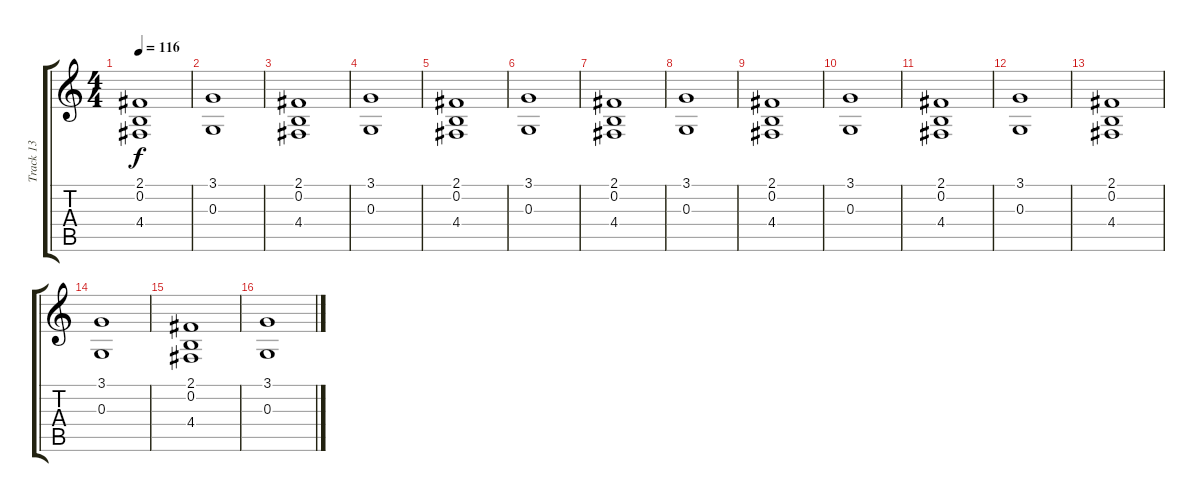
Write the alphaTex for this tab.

\track ("Track 13" "Track 13") {instrument choiraahs}
\staff {score tabs}
\tuning (E4 B3 G3 D3 A2 E2) {hide}
\ts (4 4)
\tempo 116
\clef g2
\ks c
(2.1 0.2 4.4).1{dy f} |
(3.1 0.3).1 |
(2.1 0.2 4.4).1 |
(3.1 0.3).1 |
(2.1 0.2 4.4).1 |
(3.1 0.3).1 |
(2.1 0.2 4.4).1 |
(3.1 0.3).1 |
(2.1 0.2 4.4).1 |
(3.1 0.3).1 |
(2.1 0.2 4.4).1 |
(3.1 0.3).1 |
(2.1 0.2 4.4).1 |
(3.1 0.3).1 |
(2.1 0.2 4.4).1 |
(3.1 0.3).1
